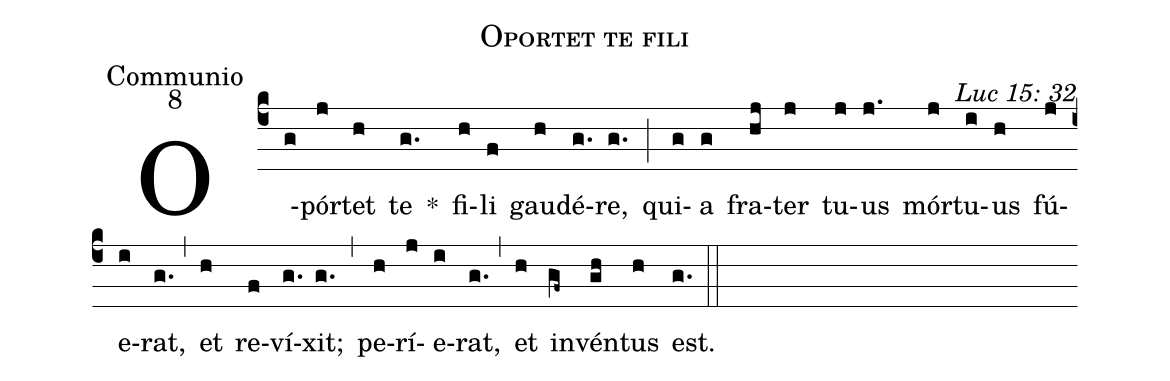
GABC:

name: Oportet te fili;
office-part: Communio;
mode: 8;
commentary: Luc 15: 32;
%%
(c4) O(g)pór(j)tet(h) te(g.) *() fi(h)li(f) gau(h)dé(g.)re,(g.) (;) qui(g)a(g) fra(hj)ter(j) tu(j)us(j.) mór(j)tu(i)us(h) fú(j)e(i)rat,(g.) (,) et(h) re(f)ví(g.)xit;(g.) (,) pe(h)rí(j)e(i)rat,(g.) (,) et(h) in(gf~)vén(gh)tus(h) est.(g.) (::)
